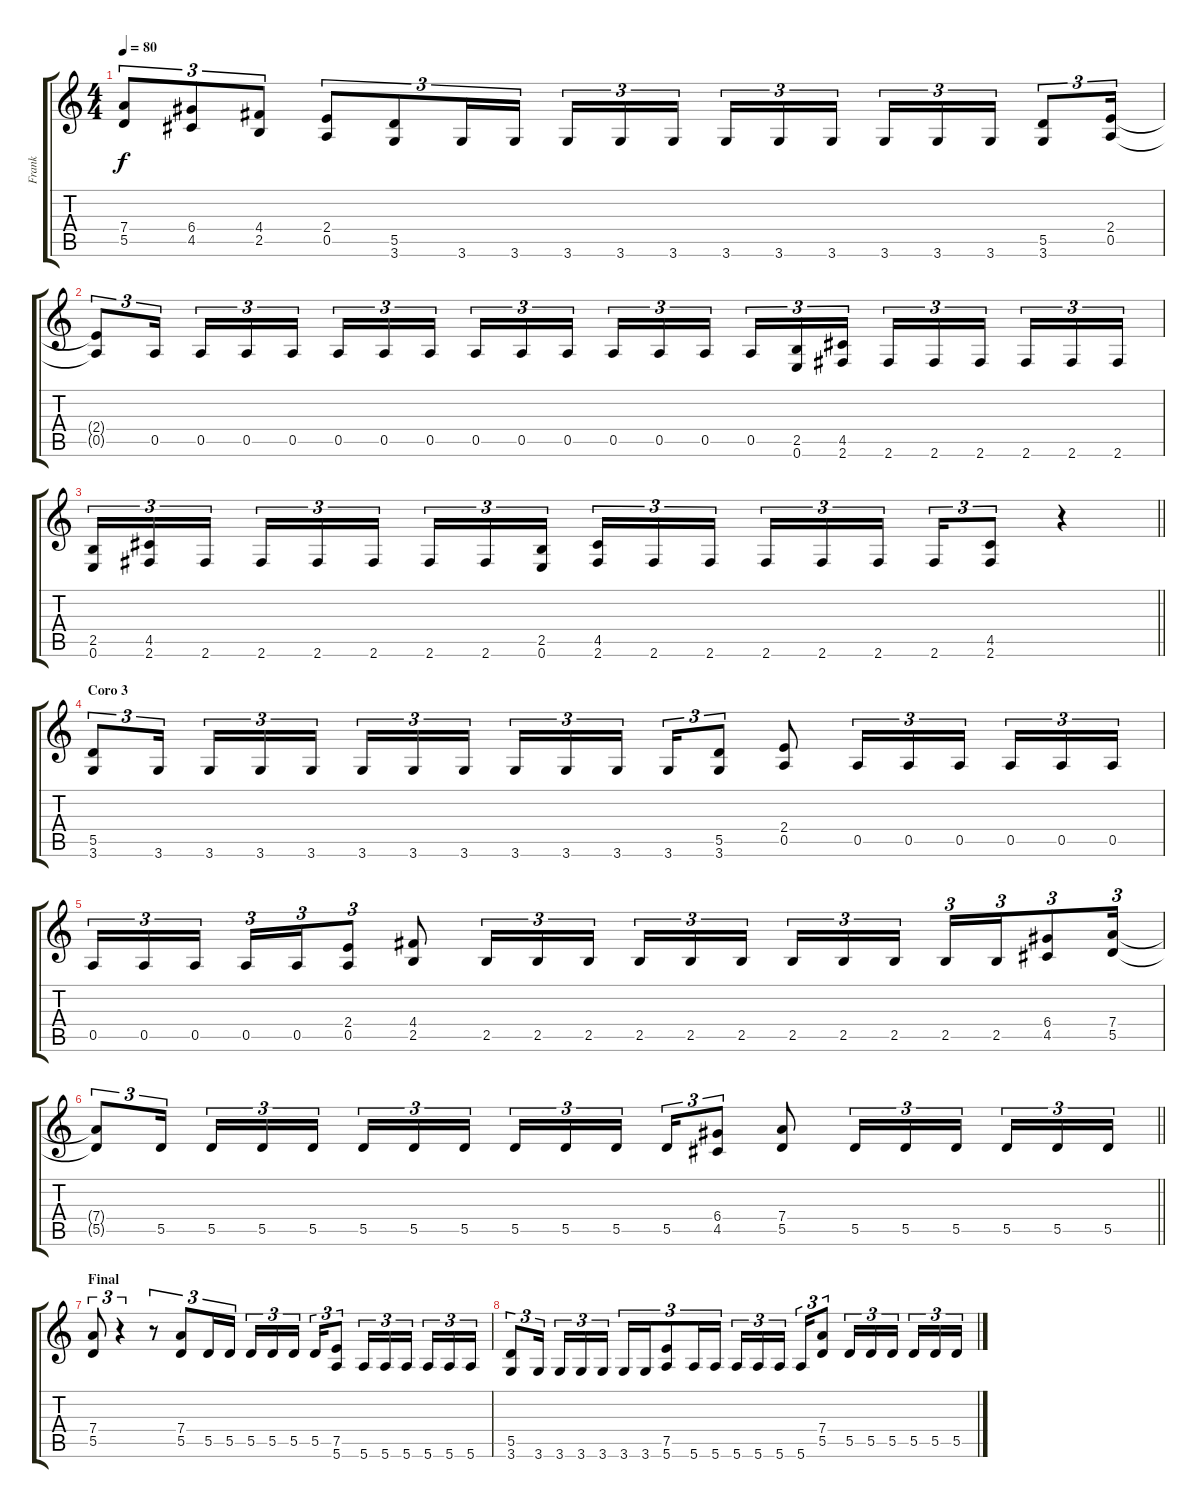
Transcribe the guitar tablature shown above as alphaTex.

\track ("Frank" "Frank") {instrument distortionguitar}
\staff {score tabs}
\tuning (E4 B3 G3 D3 A2 E2) {hide}
\ts (4 4)
\tempo 80
\clef g2
\ks c
(7.4 5.5).8{tu (3 2) dy f} (6.4 4.5).8{tu (3 2)} (4.4 2.5).8{tu (3 2)} (2.4 0.5).8{tu (3 2)} (5.5 3.6).8{tu (3 2)} 3.6.16{tu (3 2)} 3.6.16{tu (3 2)} 3.6.16{tu (3 2)} 3.6.16{tu (3 2)} 3.6.16{tu (3 2) beam splitsecondary} 3.6.16{tu (3 2)} 3.6.16{tu (3 2)} 3.6.16{tu (3 2)} 3.6.16{tu (3 2)} 3.6.16{tu (3 2)} 3.6.16{tu (3 2)} (5.5 3.6).8{tu (3 2)} (2.4 0.5).16{tu (3 2)} |
(2.4{t} 0.5{t}).8{tu (3 2)} 0.5.16{tu (3 2) beam splitsecondary} 0.5.16{tu (3 2)} 0.5.16{tu (3 2)} 0.5.16{tu (3 2)} 0.5.16{tu (3 2)} 0.5.16{tu (3 2)} 0.5.16{tu (3 2) beam splitsecondary} 0.5.16{tu (3 2)} 0.5.16{tu (3 2)} 0.5.16{tu (3 2)} 0.5.16{tu (3 2)} 0.5.16{tu (3 2)} 0.5.16{tu (3 2) beam splitsecondary} 0.5.16{tu (3 2)} (2.5 0.6).16{tu (3 2)} (4.5 2.6).16{tu (3 2)} 2.6.16{tu (3 2)} 2.6.16{tu (3 2)} 2.6.16{tu (3 2) beam splitsecondary} 2.6.16{tu (3 2)} 2.6.16{tu (3 2)} 2.6.16{tu (3 2)} |
\barLineRight lightlight
(2.5 0.6).16{tu (3 2)} (4.5 2.6).16{tu (3 2)} 2.6.16{tu (3 2) beam splitsecondary} 2.6.16{tu (3 2)} 2.6.16{tu (3 2)} 2.6.16{tu (3 2)} 2.6.16{tu (3 2)} 2.6.16{tu (3 2)} (2.5 0.6).16{tu (3 2) beam splitsecondary} (4.5 2.6).16{tu (3 2)} 2.6.16{tu (3 2)} 2.6.16{tu (3 2)} 2.6.16{tu (3 2)} 2.6.16{tu (3 2)} 2.6.16{tu (3 2) beam splitsecondary} 2.6.16{tu (3 2)} (4.5 2.6).8{tu (3 2)} r.4 |
\section ("" "Coro 3")
(5.5 3.6).8{tu (3 2)} 3.6.16{tu (3 2) beam splitsecondary} 3.6.16{tu (3 2)} 3.6.16{tu (3 2)} 3.6.16{tu (3 2)} 3.6.16{tu (3 2)} 3.6.16{tu (3 2)} 3.6.16{tu (3 2) beam splitsecondary} 3.6.16{tu (3 2)} 3.6.16{tu (3 2)} 3.6.16{tu (3 2)} 3.6.16{tu (3 2)} (5.5 3.6).8{tu (3 2)} (2.4 0.5).8 0.5.16{tu (3 2)} 0.5.16{tu (3 2)} 0.5.16{tu (3 2) beam splitsecondary} 0.5.16{tu (3 2)} 0.5.16{tu (3 2)} 0.5.16{tu (3 2)} |
0.5.16{tu (3 2)} 0.5.16{tu (3 2)} 0.5.16{tu (3 2) beam splitsecondary} 0.5.16{tu (3 2)} 0.5.16{tu (3 2)} (2.4 0.5).8{tu (3 2)} (4.4 2.5).8 2.5.16{tu (3 2)} 2.5.16{tu (3 2)} 2.5.16{tu (3 2) beam splitsecondary} 2.5.16{tu (3 2)} 2.5.16{tu (3 2)} 2.5.16{tu (3 2) beam splitsecondary} 2.5.16{tu (3 2)} 2.5.16{tu (3 2)} 2.5.16{tu (3 2) beam splitsecondary} 2.5.16{tu (3 2)} 2.5.16{tu (3 2)} (6.4 4.5).8{tu (3 2)} (7.4 5.5).16{tu (3 2)} |
\barLineRight lightlight
(7.4{t} 5.5{t}).8{tu (3 2)} 5.5.16{tu (3 2) beam splitsecondary} 5.5.16{tu (3 2)} 5.5.16{tu (3 2)} 5.5.16{tu (3 2)} 5.5.16{tu (3 2)} 5.5.16{tu (3 2)} 5.5.16{tu (3 2) beam splitsecondary} 5.5.16{tu (3 2)} 5.5.16{tu (3 2)} 5.5.16{tu (3 2)} 5.5.16{tu (3 2)} (6.4 4.5).8{tu (3 2)} (7.4 5.5).8 5.5.16{tu (3 2)} 5.5.16{tu (3 2)} 5.5.16{tu (3 2) beam splitsecondary} 5.5.16{tu (3 2)} 5.5.16{tu (3 2)} 5.5.16{tu (3 2)} |
\section ("" "Final")
(7.4 5.5).8{tu (3 2)} r.4{tu (3 2)} r.8{tu (3 2)} (7.4 5.5).8{tu (3 2)} 5.5.16{tu (3 2)} 5.5.16{tu (3 2)} 5.5.16{tu (3 2)} 5.5.16{tu (3 2)} 5.5.16{tu (3 2) beam splitsecondary} 5.5.16{tu (3 2)} (7.5 5.6).8{tu (3 2)} 5.6.16{tu (3 2)} 5.6.16{tu (3 2)} 5.6.16{tu (3 2) beam splitsecondary} 5.6.16{tu (3 2)} 5.6.16{tu (3 2)} 5.6.16{tu (3 2)} |
(5.5 3.6).8{tu (3 2)} 3.6.16{tu (3 2) beam splitsecondary} 3.6.16{tu (3 2)} 3.6.16{tu (3 2)} 3.6.16{tu (3 2)} 3.6.16{tu (3 2)} 3.6.16{tu (3 2)} (7.5 5.6).8{tu (3 2)} 5.6.16{tu (3 2)} 5.6.16{tu (3 2)} 5.6.16{tu (3 2)} 5.6.16{tu (3 2)} 5.6.16{tu (3 2) beam splitsecondary} 5.6.16{tu (3 2)} (7.4 5.5).8{tu (3 2)} 5.5.16{tu (3 2)} 5.5.16{tu (3 2)} 5.5.16{tu (3 2) beam splitsecondary} 5.5.16{tu (3 2)} 5.5.16{tu (3 2)} 5.5.16{tu (3 2)}
